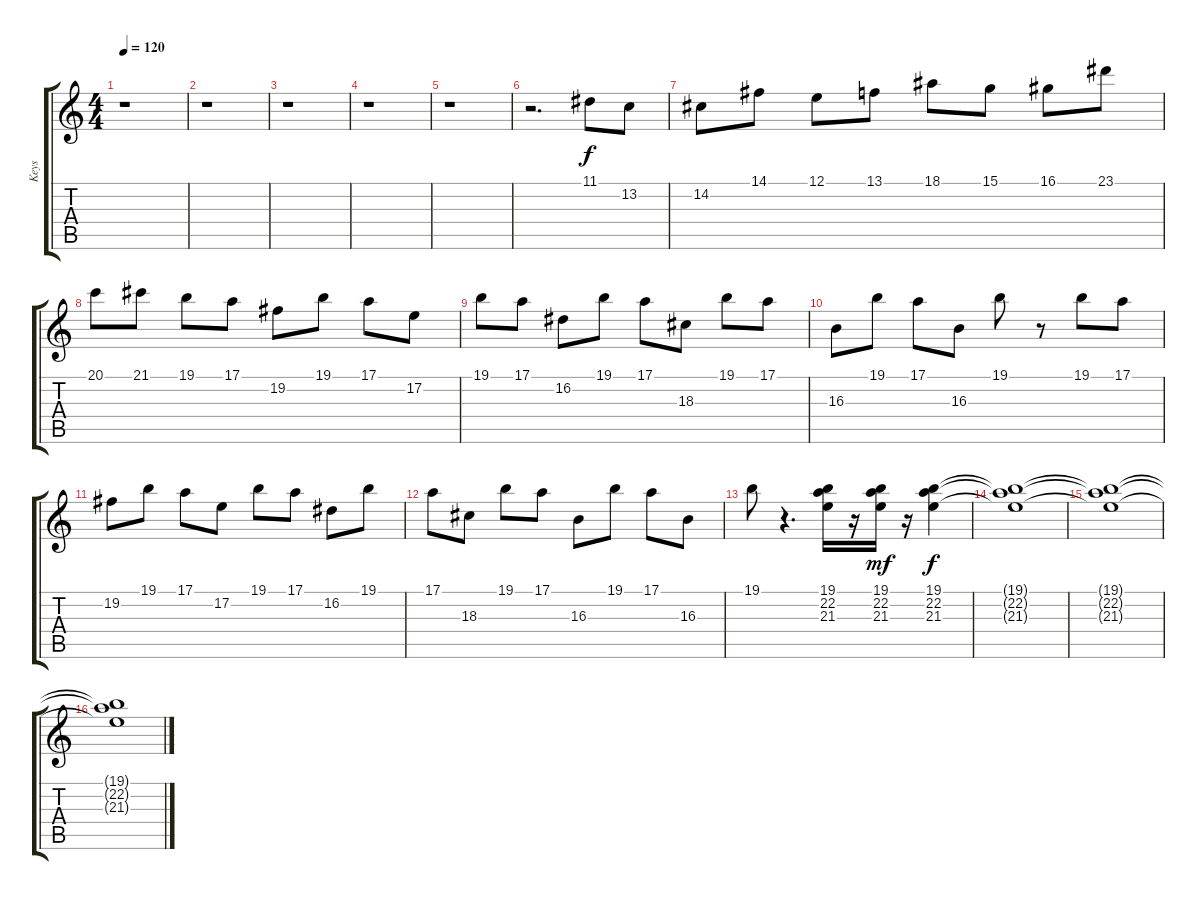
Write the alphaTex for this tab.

\track ("Keys" "Keys") {instrument rockorgan}
\staff {score tabs}
\tuning (E4 B3 G3 D3 A2 E2) {hide}
\ts (4 4)
\tempo 120
\clef g2
\ks c
r.1{dy f} |
r.1 |
r.1 |
r.1 |
r.1 |
r.2{d} 11.1.8 13.2.8 |
14.2.8 14.1.8 12.1.8 13.1.8 18.1.8 15.1.8 16.1.8 23.1.8 |
20.1.8 21.1.8 19.1.8 17.1.8 19.2.8 19.1.8 17.1.8 17.2.8 |
19.1.8 17.1.8 16.2.8 19.1.8 17.1.8 18.3.8 19.1.8 17.1.8 |
16.3.8 19.1.8 17.1.8 16.3.8 19.1.8 r.8 19.1.8 17.1.8 |
19.2.8 19.1.8 17.1.8 17.2.8 19.1.8 17.1.8 16.2.8 19.1.8 |
17.1.8 18.3.8 19.1.8 17.1.8 16.3.8 19.1.8 17.1.8 16.3.8 |
19.1.8 r.4{d} (19.1 22.2 21.3).16 r.16 (19.1 22.2 21.3).16{dy mf} r.16 (19.1 22.2 21.3).4{dy f} |
(19.1{t} 22.2{t} 21.3{t}).1 |
(19.1{t} 22.2{t} 21.3{t}).1 |
(19.1{t} 22.2{t} 21.3{t}).1
